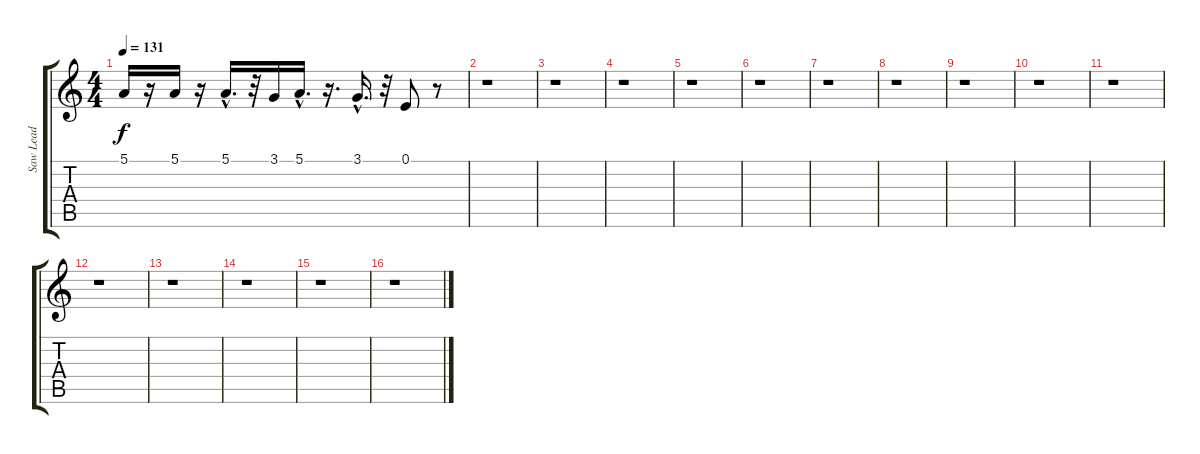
\track ("Saw Lead" "Saw Lead") {instrument brasssection}
\staff {score tabs}
\tuning (E4 B3 G3 D3 A2 E2) {hide}
\ts (4 4)
\tempo 131
\clef g2
\ks c
5.1.16{dy f} r.16 5.1.16 r.16 5.1{hac}.16{d} r.32 3.1.16 5.1{hac}.16{d} r.16{d} 3.1{hac}.16{d} r.32 0.1.8 r.8 |
r.1 |
r.1 |
r.1 |
r.1 |
r.1 |
r.1 |
r.1 |
r.1 |
r.1 |
r.1 |
r.1 |
r.1 |
r.1 |
r.1 |
r.1
